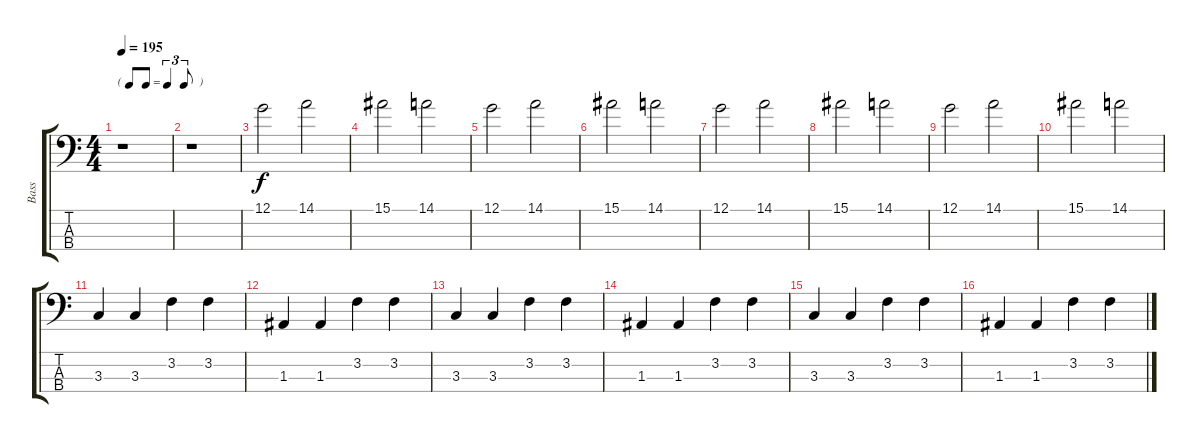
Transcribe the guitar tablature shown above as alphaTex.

\track ("Bass" "Bass") {instrument electricbassfinger}
\staff {score tabs}
\tuning (G2 D2 A1 E1) {hide}
\ts (4 4)
\tf triplet8th
\tempo 195
\clef f4
\ks c
r.1{dy f} |
r.1 |
12.1.2 14.1.2 |
15.1.2 14.1.2 |
12.1.2 14.1.2 |
15.1.2 14.1.2 |
12.1.2 14.1.2 |
15.1.2 14.1.2 |
12.1.2 14.1.2 |
15.1.2 14.1.2 |
3.3.4 3.3.4 3.2.4 3.2.4 |
1.3.4 1.3.4 3.2.4 3.2.4 |
3.3.4 3.3.4 3.2.4 3.2.4 |
1.3.4 1.3.4 3.2.4 3.2.4 |
3.3.4 3.3.4 3.2.4 3.2.4 |
1.3.4 1.3.4 3.2.4 3.2.4
